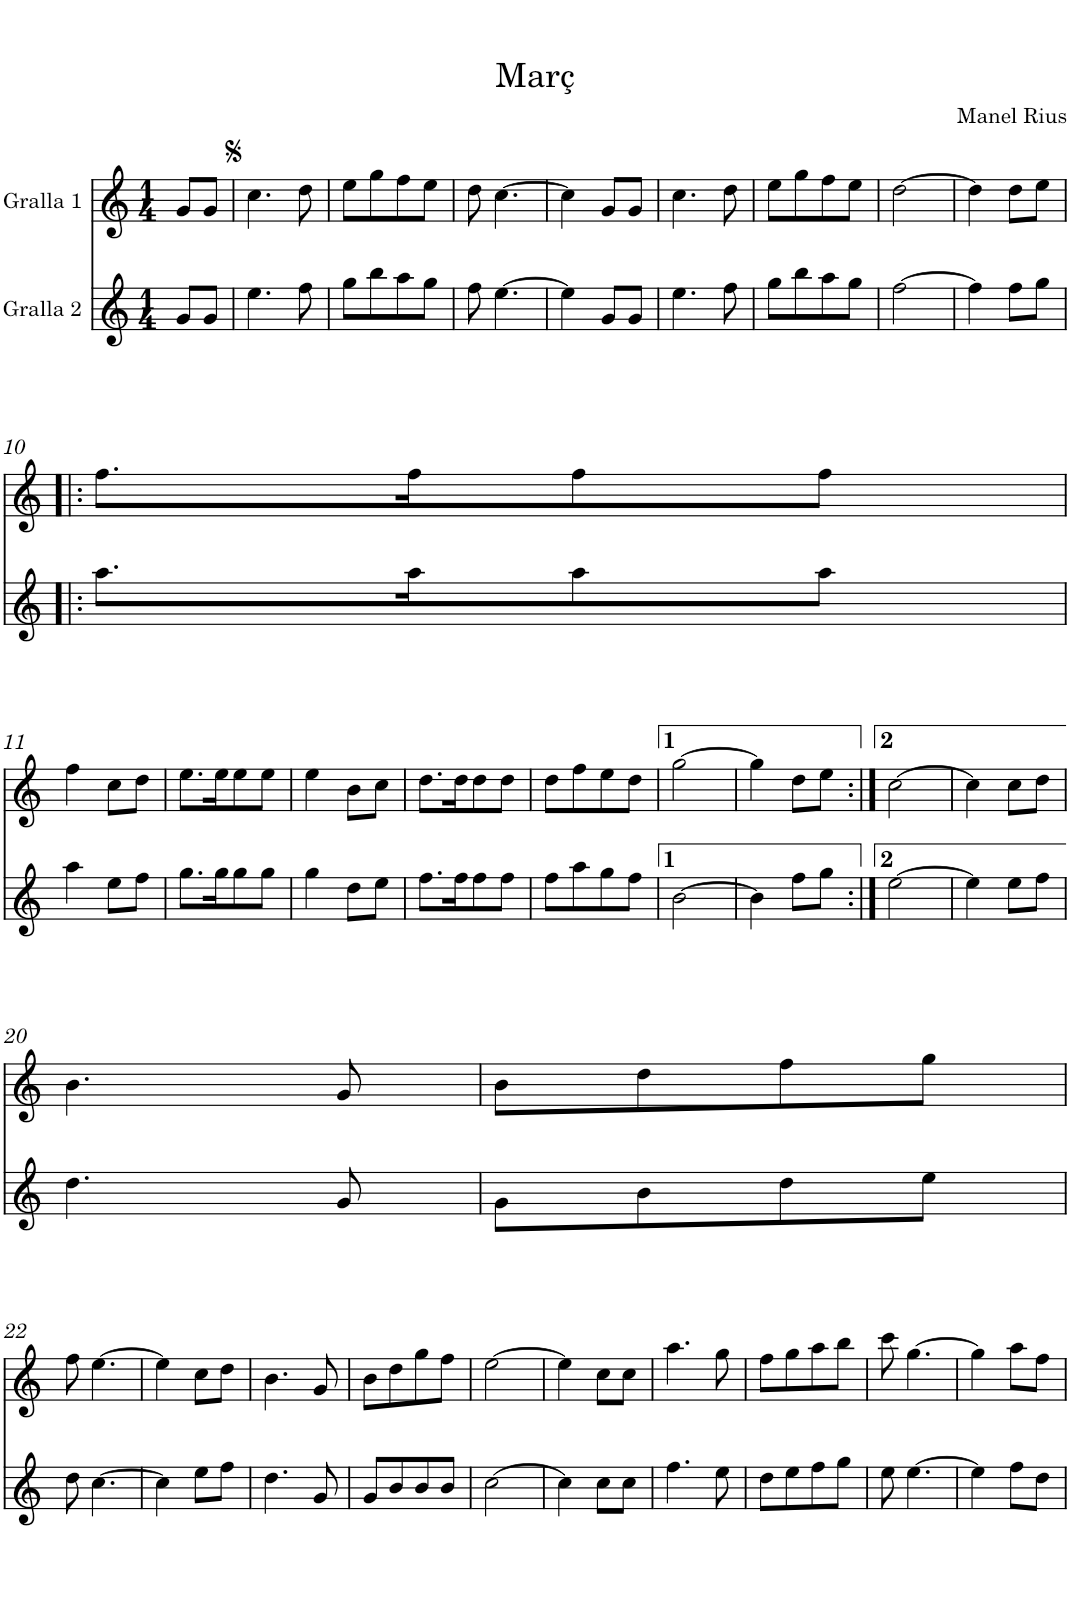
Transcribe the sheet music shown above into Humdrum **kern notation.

**kern	**kern
*part2	*part1
*staff2	*staff1
*I"Gralla 2	*I"Gralla 1
*clefG2	*clefG2
*k[]	*k[]
*M1/4	*M1/4
=1	=1
8g/L	8g/L
8g/J	8g/J
=2	=2
[4ee\	[4cc\
8ryy	8ryy
8ff\	8dd\
=3	=3
8gg\L	8ee\L
8ee\]	8cc\]
8bb\	8gg\
8aa\	8ff\
8gg\J	8ee\J
=4	=4
8ff\	8dd\
[8ee\	[8cc\
=5	=5
4ee\]	4cc\]
4ee\_	4cc\_
8g/L	8g/L
8g/J	8g/J
=6	=6
[4ee\	[4cc\
8ryy	8ryy
8ff\	8dd\
=7	=7
8gg\L	8ee\L
8ee\]	8cc\]
8bb\	8gg\
8aa\	8ff\
8gg\J	8ee\J
=8	=8
[4ff\	[4dd\
=9	=9
4ff\]	4dd\]
4ff\_	4dd\_
8ff\L	8dd\L
8gg\J	8ee\J
!!LO:LB:g=z
=10!|:	=10!|:
8.aa\L	8.ff\L
16aa\K	16ff\K
8aa\	8ff\
8aa\J	8ff\J
!!LO:LB:g=z
=11	=11
4aa\	4ff\
8ee\L	8cc\L
8ff\J	8dd\J
=12	=12
8.gg\L	8.ee\L
16gg\K	16ee\K
8gg\	8ee\
8gg\J	8ee\J
=13	=13
4gg\	4ee\
8dd\L	8b\L
8ee\J	8cc\J
=14	=14
8.ff\L	8.dd\L
16ff\K	16dd\K
8ff\	8dd\
8ff\J	8dd\J
=15	=15
8ff\L	8dd\L
8aa\	8ff\
8gg\	8ee\
8ff\J	8dd\J
=16	=16
[4b\	[4gg\
=17	=17
4b\]	4gg\]
4b\_	4gg\_
8ff\L	8dd\L
8gg\J	8ee\J
=18:|!	=18:|!
[4ee\	[4cc\
=19	=19
4ee\]	4cc\]
4ee\_	4cc\_
8ee\L	8cc\L
8ff\J	8dd\J
!!LO:LB:g=z
=20	=20
[4dd\	[4b\
8ryy	8ryy
8g/	8g/
=21	=21
8g\L	8b\L
8dd\]	8b\]
8b\	8dd\
8dd\	8ff\
8ee\J	8gg\J
!!LO:LB:g=z
=22	=22
8dd\	8ff\
[8cc\	[8ee\
=23	=23
4cc\]	4ee\]
4cc\_	4ee\_
8ee\L	8cc\L
8ff\J	8dd\J
=24	=24
[4dd\	[4b\
8ryy	8ryy
8g/	8g/
=25	=25
8g/L	8b\L
8dd\]	8b\]
8b/	8dd\
8b/	8gg\
8b/J	8ff\J
=26	=26
[4cc\	[4ee\
=27	=27
4cc\]	4ee\]
4cc\_	4ee\_
8cc\L	8cc\L
8cc\J	8cc\J
=28	=28
[4ff\	[4aa\
8ryy	8ryy
8ee\	8gg\
=29	=29
8dd\L	8ff\L
8ff\]	8aa\]
8ee\	8gg\
8ff\	8aa\
8gg\J	8bb\J
=30	=30
8ee\	8ccc\
[8ee\	[8gg\
=31	=31
4ee\]	4gg\]
4ee\_	4gg\_
8ff\L	8aa\L
8dd\J	8ff\J
=	=
*-	*-
